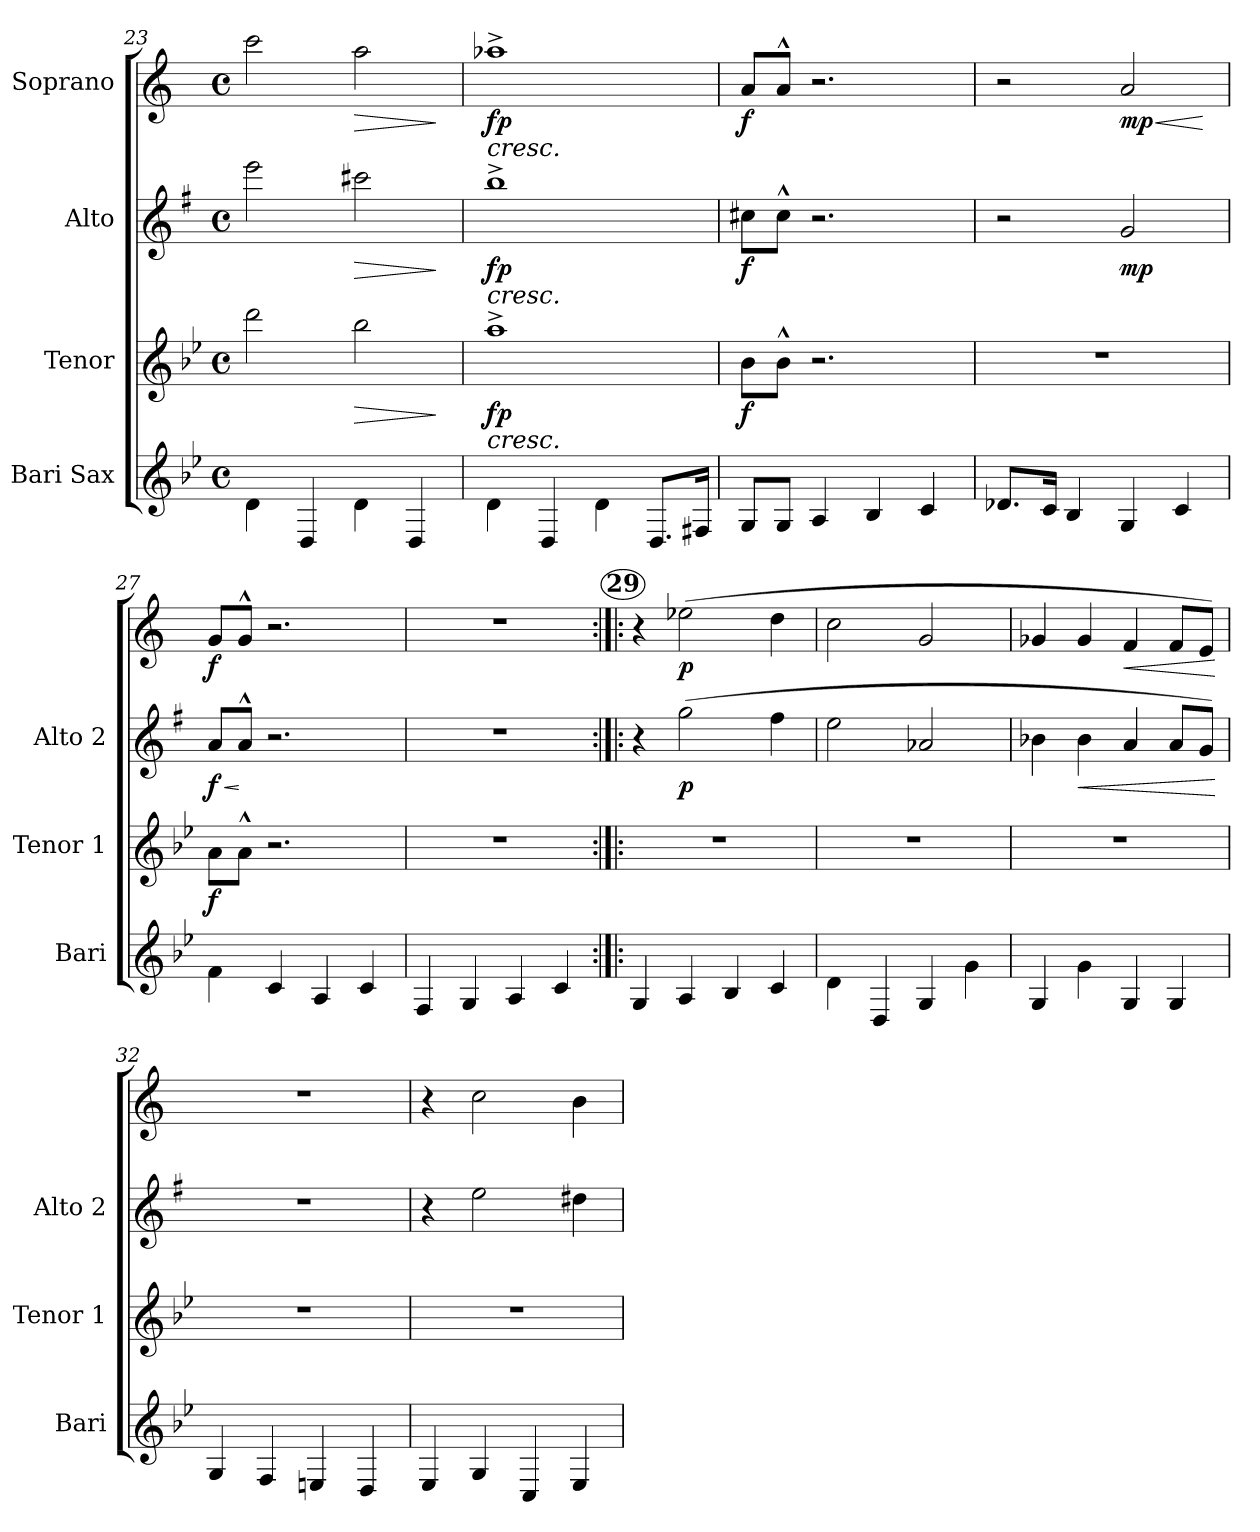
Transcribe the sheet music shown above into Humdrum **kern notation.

**kern	**kern	**dynam	**kern	**dynam	**kern	**dynam
*part4	*part3	*part3	*part2	*part2	*part1	*part1
*staff4	*staff3	*staff3	*staff2	*staff2	*staff1	*staff1
*I"Bari Sax	*I"Tenor	*	*I"Alto	*	*I"Soprano	*
*I'Bari	*I'Tenor 1	*	*I'Alto 2	*	*	*
!!LO:PB:g=z
*clefG2	*clefG2	*	*clefG2	*	*clefG2	*
*ITrd12c21	*ITrd8c14	*	*ITrd5c9	*	*ITrd1c2	*
*k[b-e-]	*k[b-e-]	*	*k[b-e-]	*	*k[b-e-]	*
*B-:	*B-:	*	*B-:	*	*B-:	*
*M4/4	*M4/4	*	*M4/4	*	*M4/4	*
*met(c)	*met(c)	*	*met(c)	*	*met(c)	*
=23	=23	=23	=23	=23	=23	=23
4D\	2dd\	.	2gg\	.	(<2bb-\	.
4DD/	.	.	.	.	.	.
!	!	!LO:HP:b	!	!LO:HP:b	!	!LO:HP:b
4D\	2b-\	>	2een\	>	2gg\	>
4DD/	.	.	.	.	.	.
.	.	]	.	]	.	]
=24	=24	=24	=24	=24	=24	=24
!	!	!LO:HP:b	!	!LO:HP:b	!	!LO:HP:b
!	!	!LO:DY:n=1:b	!	!LO:DY:n=1:b	!	!LO:DY:n=1:b
4D\	1a^>	< fp	1dd^>	< fp	1gg-X^>	< fp
4DD/	.	.	.	.	.	.
4D\	.	.	.	.	.	.
8.DD/L	.	.	.	.	.	.
16FF#X/Jk	.	.	.	.	.	.
=25	=25	=25	=25	=25	=25	=25
!	!	!LO:DY:b	!	!LO:DY:b	!	!LO:DY:b
8GG/L	8B-\L	f	8en\L	f	8g/L	f
8GG/J	8B-^^>\J	[	8e^^>\J	[	8g^^>/J	[
4AA/	2.r	.	2.r	.	2.r	.
4BB-/	.	.	.	.	.	.
4C/	.	.	.	.	.	.
=26	=26	=26	=26	=26	=26	=26
8.D-X/L	1r	.	2r	.	2r	.
16C/Jk	.	.	.	.	.	.
4BB-/	.	.	.	.	.	.
!	!	!	!	!LO:DY:b	!	!LO:HP:b
!	!	!	!	!	!	!LO:DY:n=1:b
4GG/	.	.	2B-/	mp	2g/	< mp
4C/	.	.	.	.	.	.
.	.	.	.	.	.	[
=27	=27	=27	=27	=27	=27	=27
!	!	!LO:DY:b	!	!LO:HP:b	!	!
!	!	!	!	!LO:DY:n=1:b	!	!LO:DY:b
4F\	8A\L	f	8c/L	< f	8f/L	f
.	8A^^>\J	.	8c^^>/J	[	8f^^>/J	.
4C/	2.r	.	2.r	.	2.r	.
4AA/	.	.	.	.	.	.
4C/	.	.	.	.	.	.
=28	=28	=28	=28	=28	=28	=28
4FF/	1r	.	1r	.	1r	.
4GG/	.	.	.	.	.	.
4AA/	.	.	.	.	.	.
4C/	.	.	.	.	.	.
!!LO:REH:place=s1:a:B:enc=circle:fs=7.2:t=29
=29:|!|:	=29:|!|:	=29:|!|:	=29:|!|:	=29:|!|:	=29:|!|:	=29:|!|:
4GG/	1r	.	4r	.	4r	.
!	!	!	!	!LO:DY:b	!	!LO:DY:b
4AA/	.	.	(>2b-\	p	(>2dd-X\	p
4BB-/	.	.	.	.	.	.
4C/	.	.	4a\	.	4cc\	.
=30	=30	=30	=30	=30	=30	=30
4D\	1r	.	2g\	.	2b-\	.
4DD/	.	.	.	.	.	.
4GG/	.	.	2c-X/	.	2f/	.
4G\	.	.	.	.	.	.
=31	=31	=31	=31	=31	=31	=31
4GG/	1r	.	4d-X\	.	4f-X/	.
!	!	!	!	!LO:HP:b	!	!
4G\	.	.	4d-\	<	4f-/	.
!	!	!	!	!	!	!LO:HP:b
4GG/	.	.	4c/	.	4e-/	<
4GG/	.	.	8c/L	.	8e-/L	.
.	.	.	8B-/J)	.	8d/J)	.
.	.	.	.	[	.	[
=32	=32	=32	=32	=32	=32	=32
4GG/	1r	.	1r	.	1r	.
4FF/	.	.	.	.	.	.
4EEn/	.	.	.	.	.	.
4DD/	.	.	.	.	.	.
=33	=33	=33	=33	=33	=33	=33
4EE-i/	1r	.	4r	.	4r	.
4GG/	.	.	2g\	.	2b-\	.
4CC/	.	.	.	.	.	.
4EE-/	.	.	4f#X\	.	4a\	.
=	=	=	=	=	=	=
*-	*-	*-	*-	*-	*-	*-
